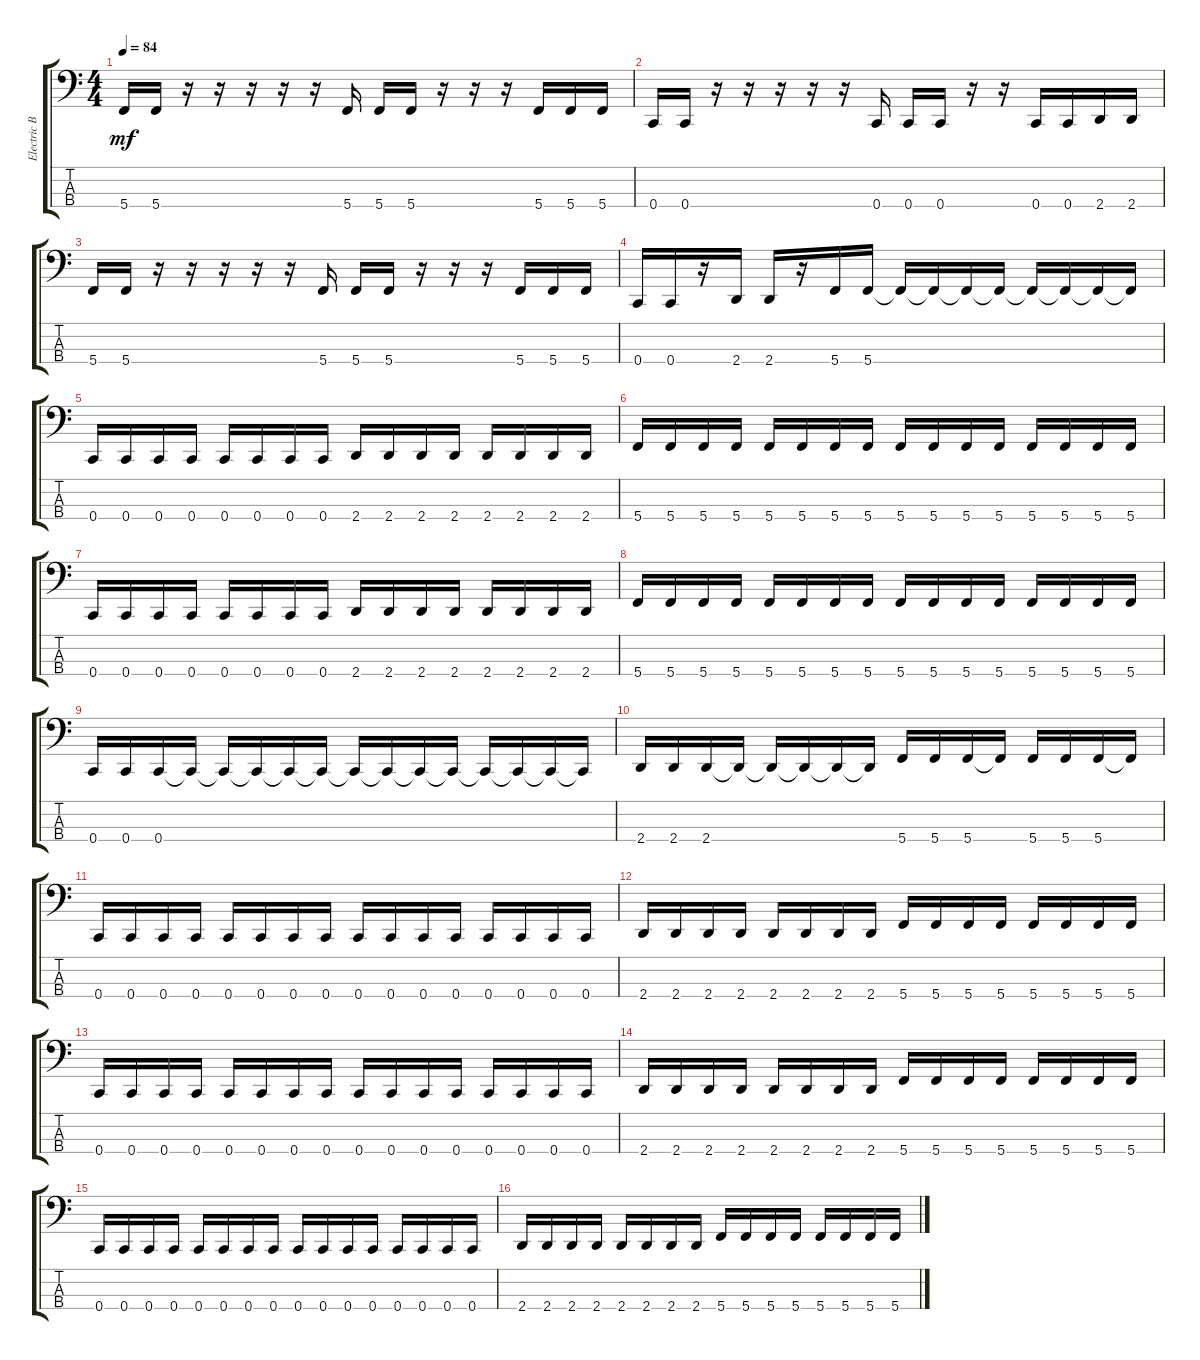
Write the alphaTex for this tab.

\track ("Electric Bass" "Electric B") {instrument electricbassfinger}
\staff {score tabs}
\tuning (F2 C2 G1 C1) {hide}
\ts (4 4)
\tempo 84
\clef f4
\ks c
5.4.16{dy mf instrument electricbassfinger} 5.4.16 r.16 r.16 r.16 r.16 r.16 5.4.16 5.4.16 5.4.16 r.16 r.16 r.16 5.4.16 5.4.16 5.4.16 |
0.4.16 0.4.16 r.16 r.16 r.16 r.16 r.16 0.4.16 0.4.16 0.4.16 r.16 r.16 0.4.16 0.4.16 2.4.16 2.4.16 |
5.4.16 5.4.16 r.16 r.16 r.16 r.16 r.16 5.4.16 5.4.16 5.4.16 r.16 r.16 r.16 5.4.16 5.4.16 5.4.16 |
0.4.16 0.4.16 r.16 2.4.16 2.4.16 r.16 5.4.16 5.4.16 5.4{t}.16 5.4{t}.16 5.4{t}.16 5.4{t}.16 5.4{t}.16 5.4{t}.16 5.4{t}.16 5.4{t}.16 |
0.4.16 0.4.16 0.4.16 0.4.16 0.4.16 0.4.16 0.4.16 0.4.16 2.4.16 2.4.16 2.4.16 2.4.16 2.4.16 2.4.16 2.4.16 2.4.16 |
5.4.16 5.4.16 5.4.16 5.4.16 5.4.16 5.4.16 5.4.16 5.4.16 5.4.16 5.4.16 5.4.16 5.4.16 5.4.16 5.4.16 5.4.16 5.4.16 |
0.4.16 0.4.16 0.4.16 0.4.16 0.4.16 0.4.16 0.4.16 0.4.16 2.4.16 2.4.16 2.4.16 2.4.16 2.4.16 2.4.16 2.4.16 2.4.16 |
5.4.16 5.4.16 5.4.16 5.4.16 5.4.16 5.4.16 5.4.16 5.4.16 5.4.16 5.4.16 5.4.16 5.4.16 5.4.16 5.4.16 5.4.16 5.4.16 |
0.4.16 0.4.16 0.4.16 0.4{t}.16 0.4{t}.16 0.4{t}.16 0.4{t}.16 0.4{t}.16 0.4{t}.16 0.4{t}.16 0.4{t}.16 0.4{t}.16 0.4{t}.16 0.4{t}.16 0.4{t}.16 0.4{t}.16 |
2.4.16 2.4.16 2.4.16 2.4{t}.16 2.4{t}.16 2.4{t}.16 2.4{t}.16 2.4{t}.16 5.4.16 5.4.16 5.4.16 5.4{t}.16 5.4.16 5.4.16 5.4.16 5.4{t}.16 |
0.4.16 0.4.16 0.4.16 0.4.16 0.4.16 0.4.16 0.4.16 0.4.16 0.4.16 0.4.16 0.4.16 0.4.16 0.4.16 0.4.16 0.4.16 0.4.16 |
2.4.16 2.4.16 2.4.16 2.4.16 2.4.16 2.4.16 2.4.16 2.4.16 5.4.16 5.4.16 5.4.16 5.4.16 5.4.16 5.4.16 5.4.16 5.4.16 |
0.4.16 0.4.16 0.4.16 0.4.16 0.4.16 0.4.16 0.4.16 0.4.16 0.4.16 0.4.16 0.4.16 0.4.16 0.4.16 0.4.16 0.4.16 0.4.16 |
2.4.16 2.4.16 2.4.16 2.4.16 2.4.16 2.4.16 2.4.16 2.4.16 5.4.16 5.4.16 5.4.16 5.4.16 5.4.16 5.4.16 5.4.16 5.4.16 |
0.4.16 0.4.16 0.4.16 0.4.16 0.4.16 0.4.16 0.4.16 0.4.16 0.4.16 0.4.16 0.4.16 0.4.16 0.4.16 0.4.16 0.4.16 0.4.16 |
2.4.16 2.4.16 2.4.16 2.4.16 2.4.16 2.4.16 2.4.16 2.4.16 5.4.16 5.4.16 5.4.16 5.4.16 5.4.16 5.4.16 5.4.16 5.4.16
